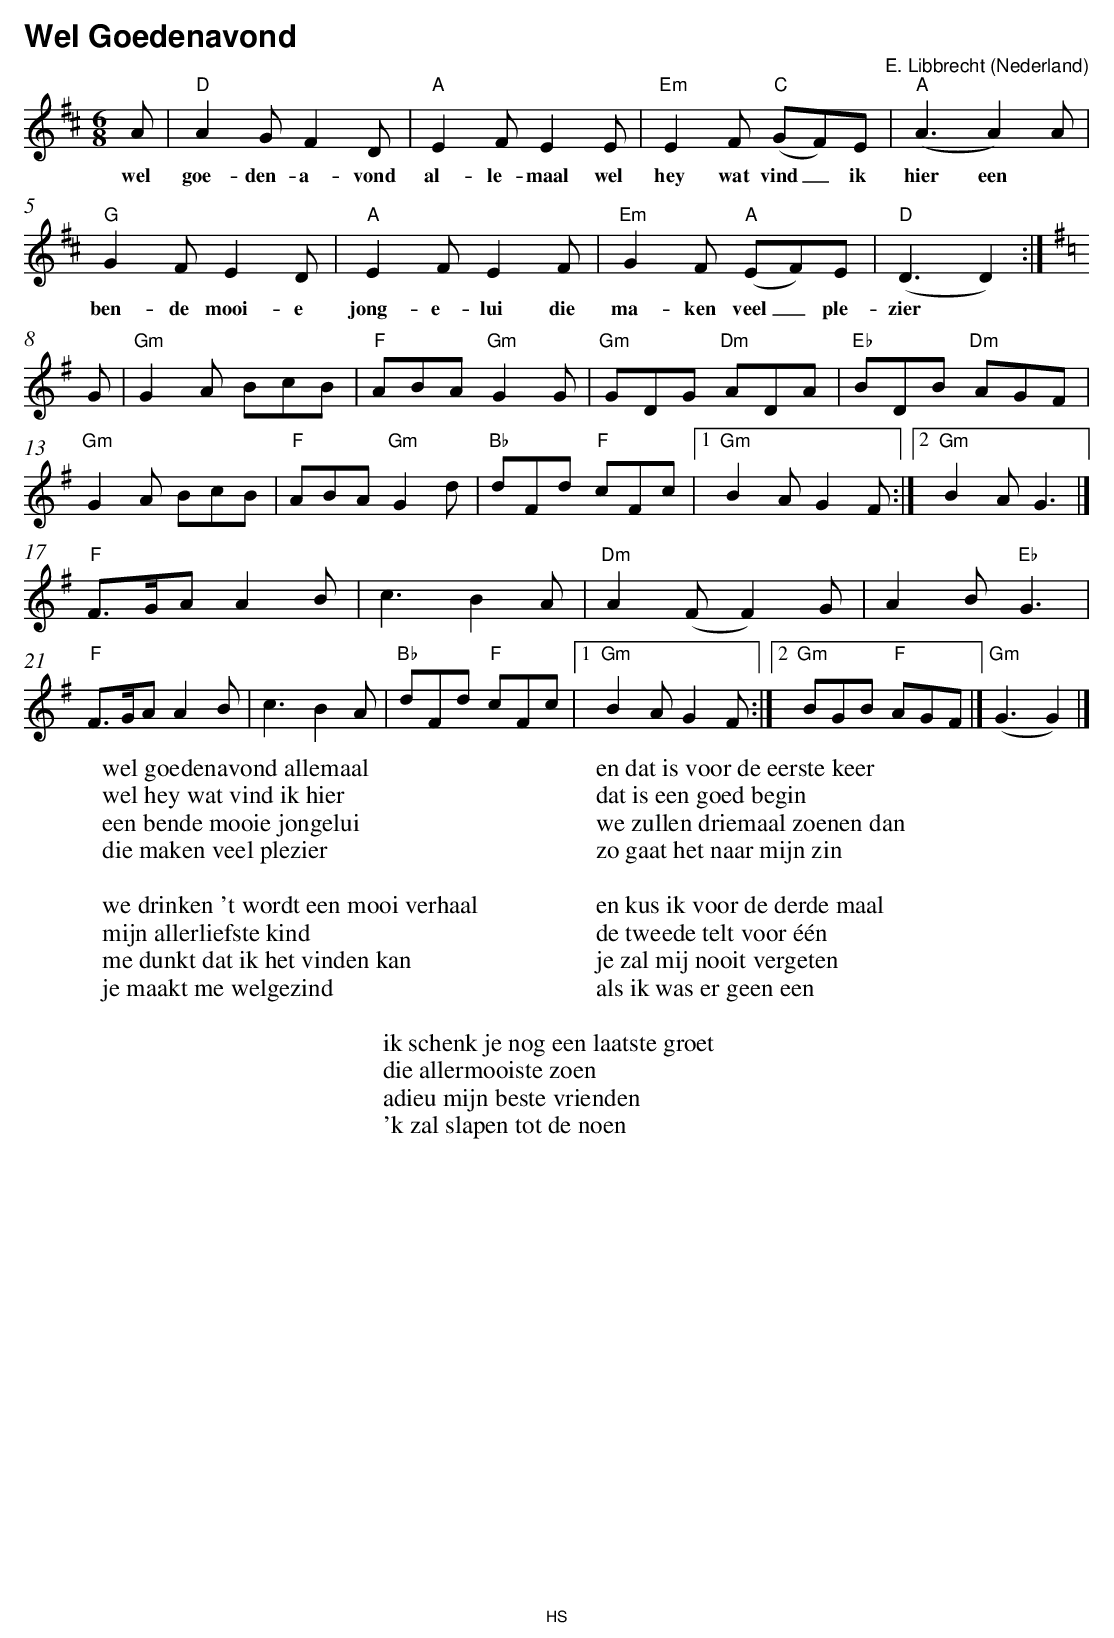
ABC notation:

X:1
T: Wel Goedenavond
C: E. Libbrecht
O:Nederland
L:1/8
M:6/8
K:D
A |"D"A2 G F2 D|"A"E2 F E2 E|"Em"E2 F "C"(GF)E|"A"(A3 A2) A|
w:wel goe- den- a- vond al- le- maal wel hey wat vind_ ik hier een
"G"G2 F E2 D|"A"E2 F E2 F|"Em"G2 F "A"(EF)E|"D"(D3 D2):|
w:ben- de mooi- e jong- e- lui die ma- ken veel_ ple- zier
K:G
G |"Gm"G2 A BcB|"F"ABA "Gm"G2 G|"Gm"GDG "Dm"ADA|"Eb"BDB "Dm"AGF|
"Gm"G2 A BcB|"F"ABA "Gm"G2 d|"Bb"dFd "F"cFc|1"Gm"B2 AG2 F:|2"Gm"B2 A G3|]
"F"F>GA A2 B |c3 B2 A|"Dm"A2 (F F2) G|A2 B "Eb"G3|
"F"F>GA A2 B|c3 B2 A|"Bb"dFd "F"cFc|1"Gm"B2 A G2 F :|2"Gm"BGB "F"AGF|]"Gm"(G3 G2) |]
W:wel goedenavond allemaal
W:wel hey wat vind ik hier
W:een bende mooie jongelui
W:die maken veel plezier
W:
W:we drinken 't wordt een mooi verhaal
W:mijn allerliefste kind
W:me dunkt dat ik het vinden kan
W:je maakt me welgezind
W:
W:en dat is voor de eerste keer
W:dat is een goed begin
W:we zullen driemaal zoenen dan
W:zo gaat het naar mijn zin
W:
W:en kus ik voor de derde maal
W:de tweede telt voor één
W:je zal mij nooit vergeten
W:als ik was er geen een
W:
W:ik schenk je nog een laatste groet
W:die allermooiste zoen
W:adieu mijn beste vrienden
W:'k zal slapen tot de noen
